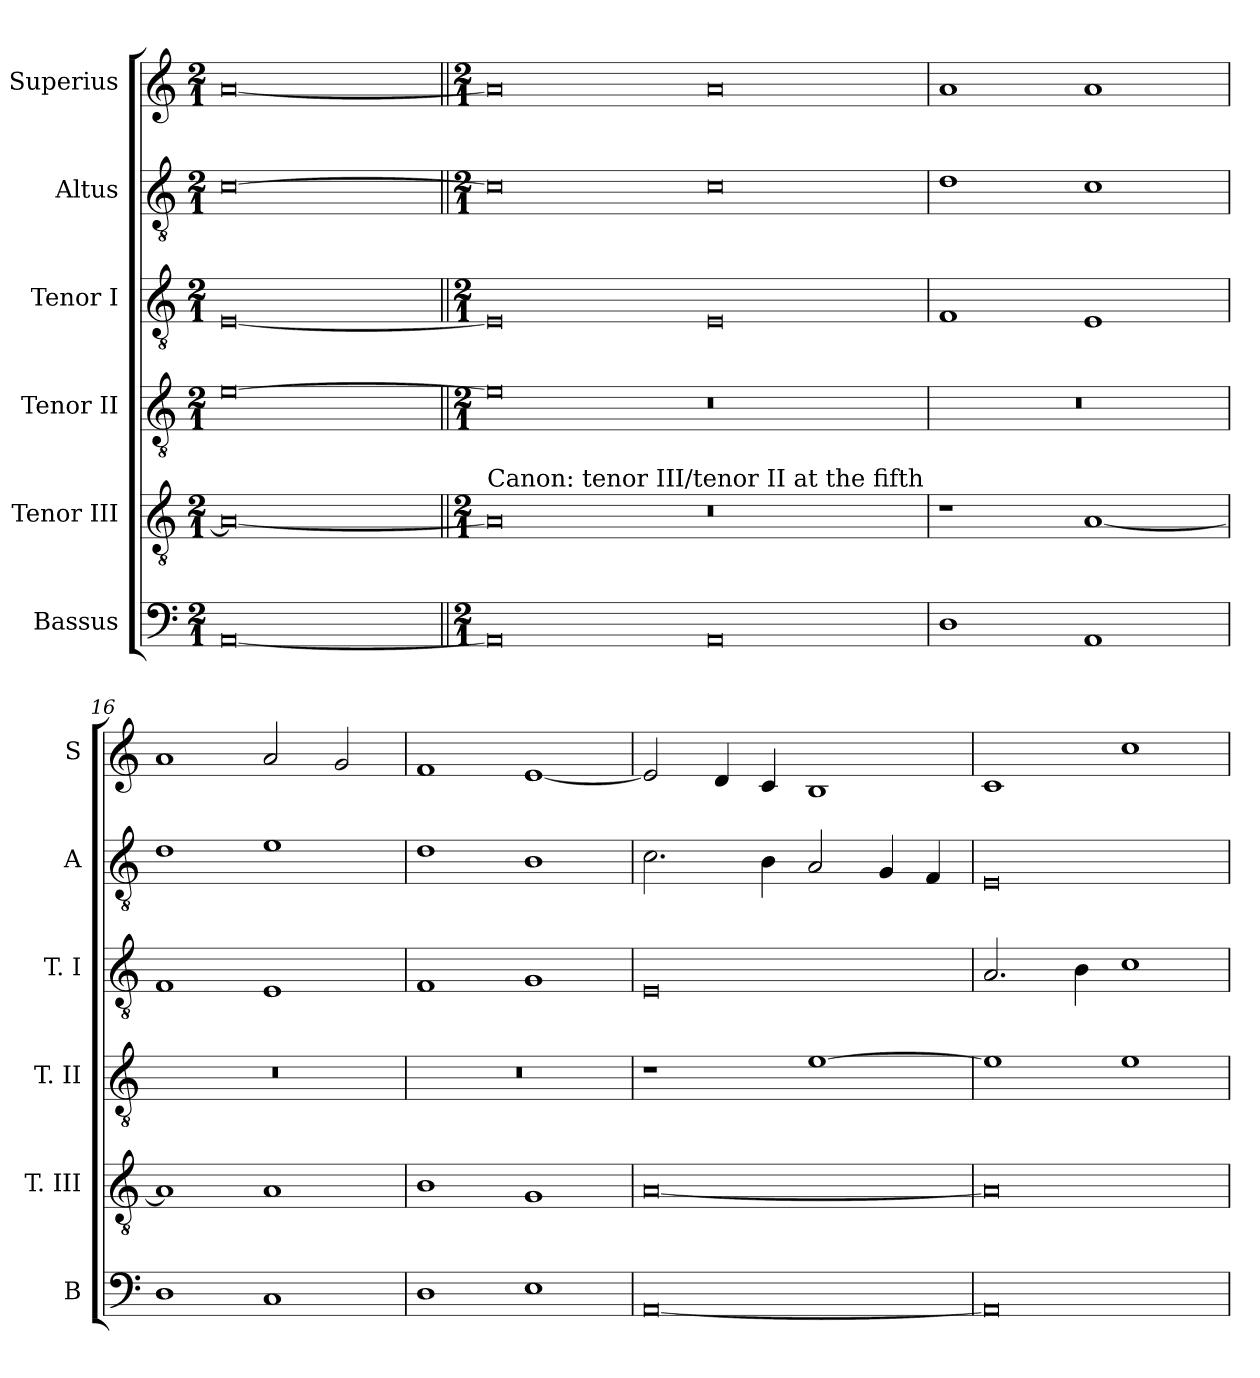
**kern	**kern	**kern	**kern	**kern	**kern
*part6	*part5	*part4	*part3	*part2	*part1
*staff6	*staff5	*staff4	*staff3	*staff2	*staff1
*I"Bassus	*I"Tenor III	*I"Tenor II	*I"Tenor I	*I"Altus	*I"Superius
*I'B	*I'T. III	*I'T. II	*I'T. I	*I'A	*I'S
*clefF4	*clefGv2	*clefGv2	*clefGv2	*clefGv2	*clefG2
*k[]	*k[]	*k[]	*k[]	*k[]	*k[]
*C:	*C:	*C:	*C:	*C:	*C:
*M2/1	*M2/1	*M2/1	*M2/1	*M2/1	*M2/1
=	=	=	=	=	=
[0AA	0A_	[0e	[0E	[0c	[0a
=||	=||	=||	=||	=||	=||
*M2/1	*M2/1	*M2/1	*M2/1	*M2/1	*M2/1
!	!LO:TX:a:t=Canon&colon; tenor III/tenor II at the fifth	!	!	!	!
0AA]	0A]	0e]	0E]	0c]	0a]
0AA	0r	0r	0E	0c	0a
=15	=15	=15	=15	=15	=15
1D	1r	0r	1F	1d	1a
1AA	[1A	.	1E	1c	1a
=16	=16	=16	=16	=16	=16
1D	1A]	0r	1F	1d	1a
1C	1A	.	1E	1e	2a
.	.	.	.	.	2g
=17	=17	=17	=17	=17	=17
1D	1B	0r	1F	1d	1f
1E	1G	.	1G	1B	[1e
=18	=18	=18	=18	=18	=18
[0AA	[0A	1r	0E	2.c	2e]
.	.	.	.	.	4d
.	.	.	.	4B	4c
.	.	[1e	.	2A	1B
.	.	.	.	4G	.
.	.	.	.	4F	.
=19	=19	=19	=19	=19	=19
0AA]	0A]	1e]	2.A	0E	1c
.	.	.	4B	.	.
.	.	1e	1c	.	1cc
=	=	=	=	=	=
*-	*-	*-	*-	*-	*-
